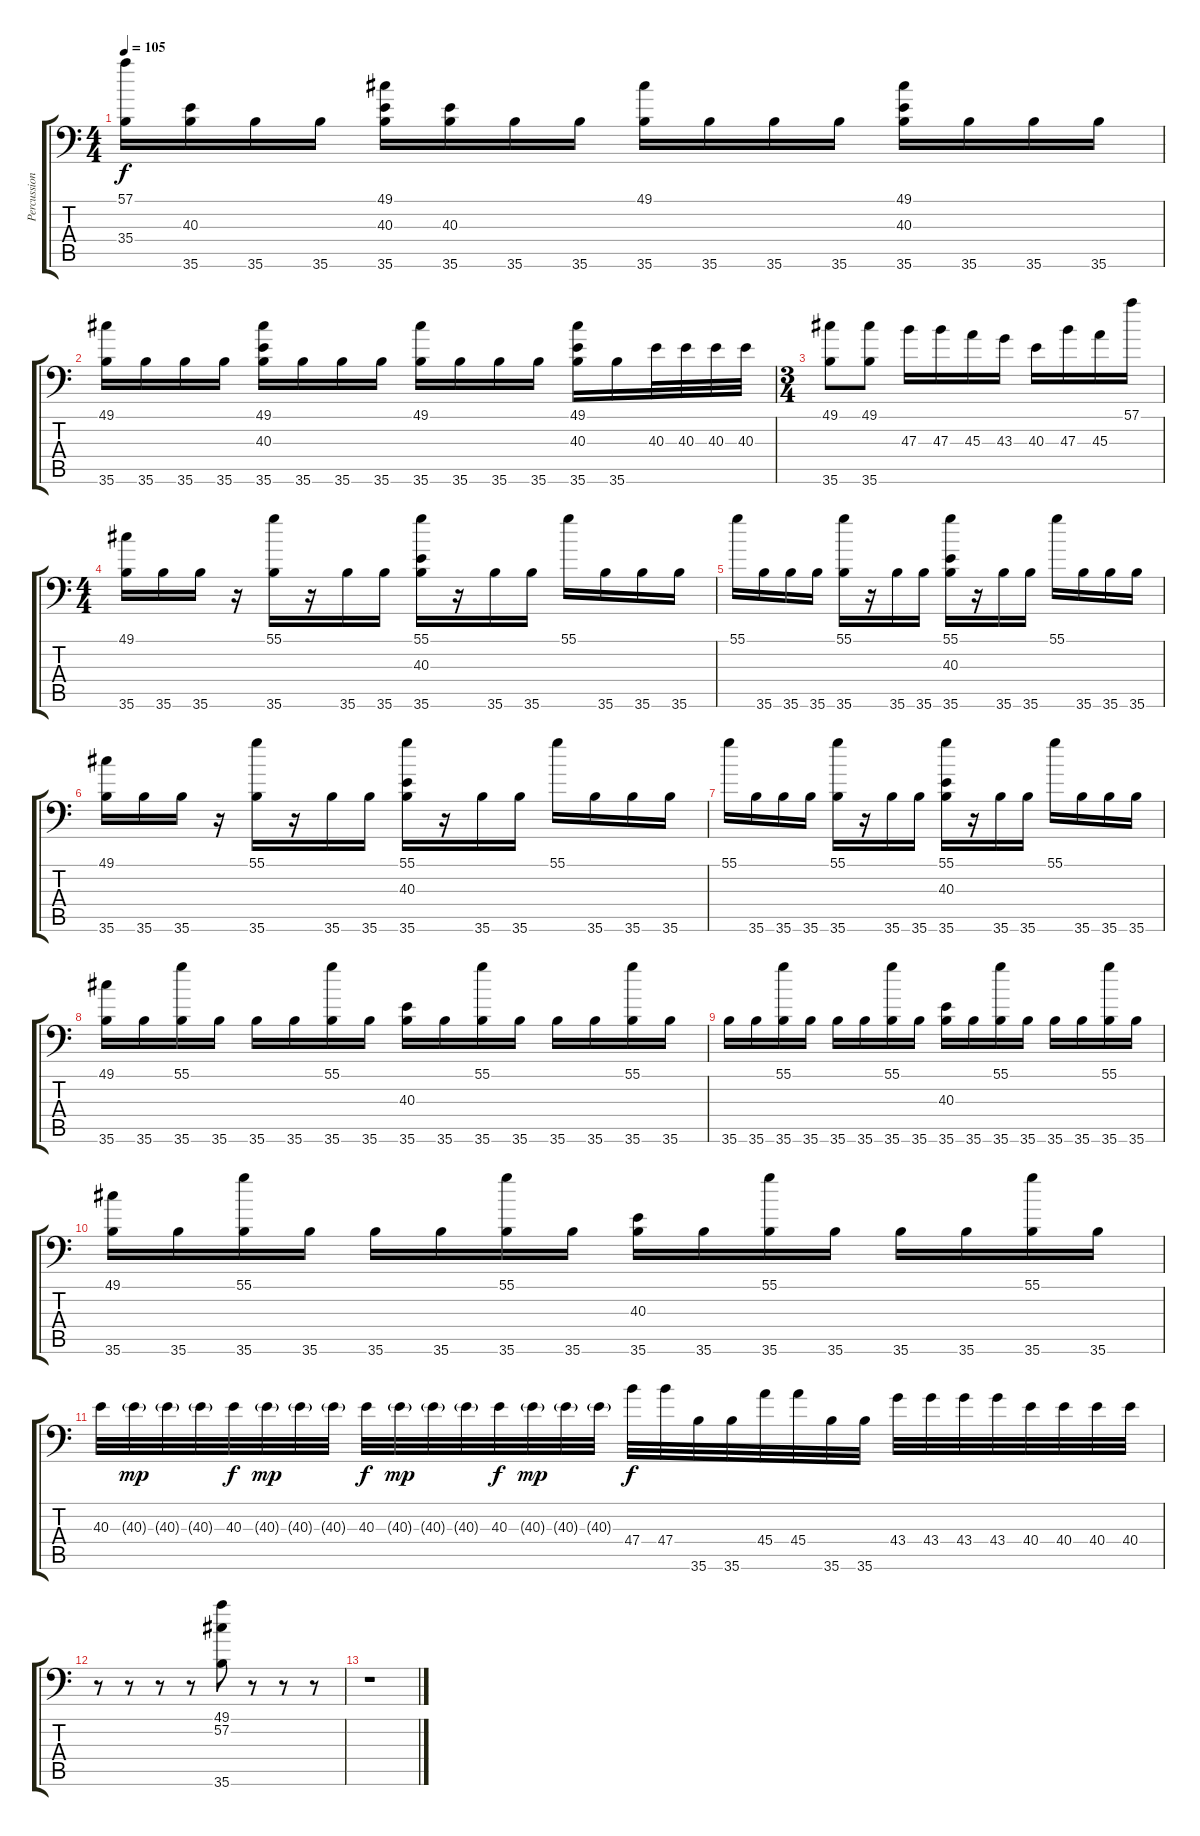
\track ("Percussion" "Percussion") {instrument acousticgrandpiano}
\staff {score tabs}
\tuning (C-1 C-1 C-1 C-1 C-1 C-1) {hide}
\ts (4 4)
\tempo 105
\clef f4
\ks c
(57.1 35.4).16{dy f} (40.3 35.6).16 35.6.16 35.6.16 (49.1 40.3 35.6).16 (40.3 35.6).16 35.6.16 35.6.16 (49.1 35.6).16 35.6.16 35.6.16 35.6.16 (49.1 40.3 35.6).16 35.6.16 35.6.16 35.6.16 |
(49.1 35.6).16 35.6.16 35.6.16 35.6.16 (49.1 40.3 35.6).16 35.6.16 35.6.16 35.6.16 (49.1 35.6).16 35.6.16 35.6.16 35.6.16 (49.1 40.3 35.6).16 35.6.16 40.3.32 40.3.32 40.3.32 40.3.32 |
\ts (3 4)
(49.1 35.6).8 (49.1 35.6).8 47.3.16 47.3.16 45.3.16 43.3.16 40.3.16 47.3.16 45.3.16 57.1.16 |
\ts (4 4)
(49.1 35.6).16 35.6.16 35.6.16 r.16 (55.1 35.6).16 r.16 35.6.16 35.6.16 (55.1 40.3 35.6).16 r.16 35.6.16 35.6.16 55.1.16 35.6.16 35.6.16 35.6.16 |
55.1.16 35.6.16 35.6.16 35.6.16 (55.1 35.6).16 r.16 35.6.16 35.6.16 (55.1 40.3 35.6).16 r.16 35.6.16 35.6.16 55.1.16 35.6.16 35.6.16 35.6.16 |
(49.1 35.6).16 35.6.16 35.6.16 r.16 (55.1 35.6).16 r.16 35.6.16 35.6.16 (55.1 40.3 35.6).16 r.16 35.6.16 35.6.16 55.1.16 35.6.16 35.6.16 35.6.16 |
55.1.16 35.6.16 35.6.16 35.6.16 (55.1 35.6).16 r.16 35.6.16 35.6.16 (55.1 40.3 35.6).16 r.16 35.6.16 35.6.16 55.1.16 35.6.16 35.6.16 35.6.16 |
(49.1 35.6).16 35.6.16 (55.1 35.6).16 35.6.16 35.6.16 35.6.16 (55.1 35.6).16 35.6.16 (40.3 35.6).16 35.6.16 (55.1 35.6).16 35.6.16 35.6.16 35.6.16 (55.1 35.6).16 35.6.16 |
35.6.16 35.6.16 (55.1 35.6).16 35.6.16 35.6.16 35.6.16 (55.1 35.6).16 35.6.16 (40.3 35.6).16 35.6.16 (55.1 35.6).16 35.6.16 35.6.16 35.6.16 (55.1 35.6).16 35.6.16 |
(49.1 35.6).16 35.6.16 (55.1 35.6).16 35.6.16 35.6.16 35.6.16 (55.1 35.6).16 35.6.16 (40.3 35.6).16 35.6.16 (55.1 35.6).16 35.6.16 35.6.16 35.6.16 (55.1 35.6).16 35.6.16 |
40.3.32 40.3{g}.32{dy mp} 40.3{g}.32 40.3{g}.32 40.3.32{dy f} 40.3{g}.32{dy mp} 40.3{g}.32 40.3{g}.32 40.3.32{dy f} 40.3{g}.32{dy mp} 40.3{g}.32 40.3{g}.32 40.3.32{dy f} 40.3{g}.32{dy mp} 40.3{g}.32 40.3{g}.32 47.4.32{dy f} 47.4.32 35.6.32 35.6.32 45.4.32 45.4.32 35.6.32 35.6.32 43.4.32 43.4.32 43.4.32 43.4.32 40.4.32 40.4.32 40.4.32 40.4.32 |
r.8 r.8 r.8 r.8 (49.1 57.2 35.6).8 r.8 r.8 r.8 |
r.1
